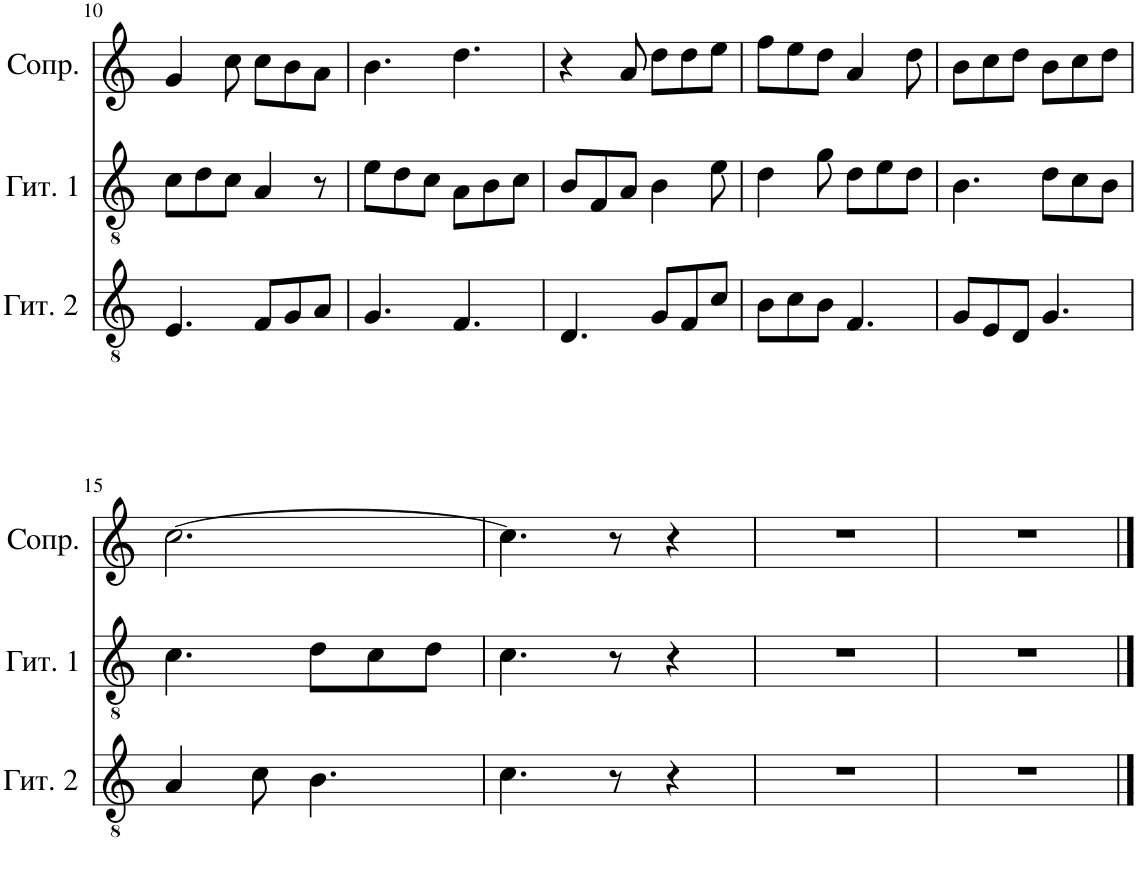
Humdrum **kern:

**kern	**kern	**kern
*part3	*part2	*part1
*staff3	*staff2	*staff1
*I"Гитара 2	*I"Гитара 1	*I"Сопрано
!!LO:PB:g=z
*clefGv2	*clefGv2	*clefG2
*k[]	*k[]	*k[]
*M6/8	*M6/8	*M6/8
=10	=10	=10
4.E/	8c\L	4g/
.	8d\	.
.	8c\J	8cc\
8F/L	4A/	8cc\L
8G/	.	8b\
8A/J	8r	8a\J
=11	=11	=11
4.G/	8e\L	4.b\
.	8d\	.
.	8c\J	.
4.F/	8A\L	4.dd\
.	8B\	.
.	8c\J	.
=12	=12	=12
4.D/	8B/L	4r
.	8F/	.
.	8A/J	8a/
8G/L	4B\	8dd\L
8F/	.	8dd\
8c/J	8e\	8ee\J
=13	=13	=13
8B\L	4d\	8ff\L
8c\	.	8ee\
8B\J	8g\	8dd\J
4.F/	8d\L	4a/
.	8e\	.
.	8d\J	8dd\
=14	=14	=14
8G/L	4.B\	8b\L
8E/	.	8cc\
8D/J	.	8dd\J
4.G/	8d\L	8b\L
.	8c\	8cc\
.	8B\J	8dd\J
!!LO:LB:g=z
=15	=15	=15
4A/	4.c\	[2.cc\
8c\	.	.
4.B\	8d\L	.
.	8c\	.
.	8d\J	.
=16	=16	=16
4.c\	4.c\	4.cc\]
8r	8r	8r
4r	4r	4r
=17	=17	=17
2.r	2.r	2.r
=18	=18	=18
2.r	2.r	2.r
==	==	==
*-	*-	*-
